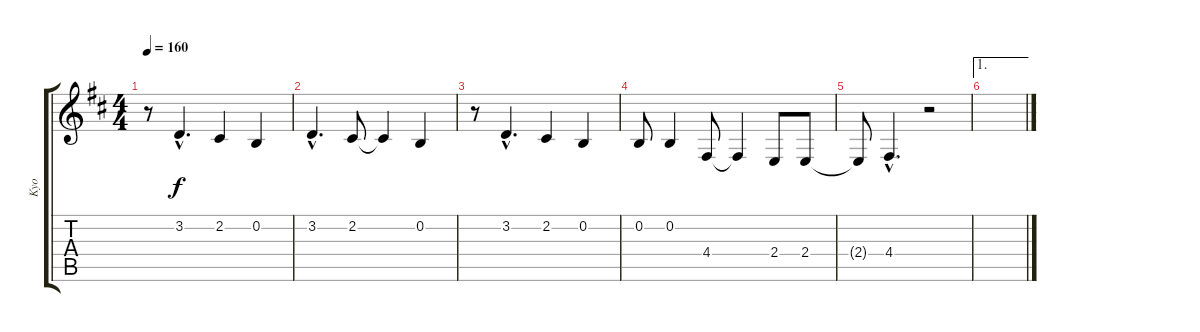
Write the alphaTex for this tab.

\track ("Kyo" "Kyo") {instrument sopranosax}
\staff {score tabs}
\tuning (E4 B3 G3 D3 A2 E2) {hide}
\ts (4 4)
\tempo 160
\clef g2
\ks d
r.8{dy f} 3.2{hac}.4{d} 2.2.4 0.2.4 |
3.2{hac}.4{d} 2.2.8 2.2{t}.4 0.2.4 |
r.8 3.2{hac}.4{d} 2.2.4 0.2.4 |
0.2.8 0.2.4 4.4.8 4.4{t}.4 2.4.8 2.4.8 |
2.4{t}.8 4.4{hac}.4{d} r.2 |
\ae 1
